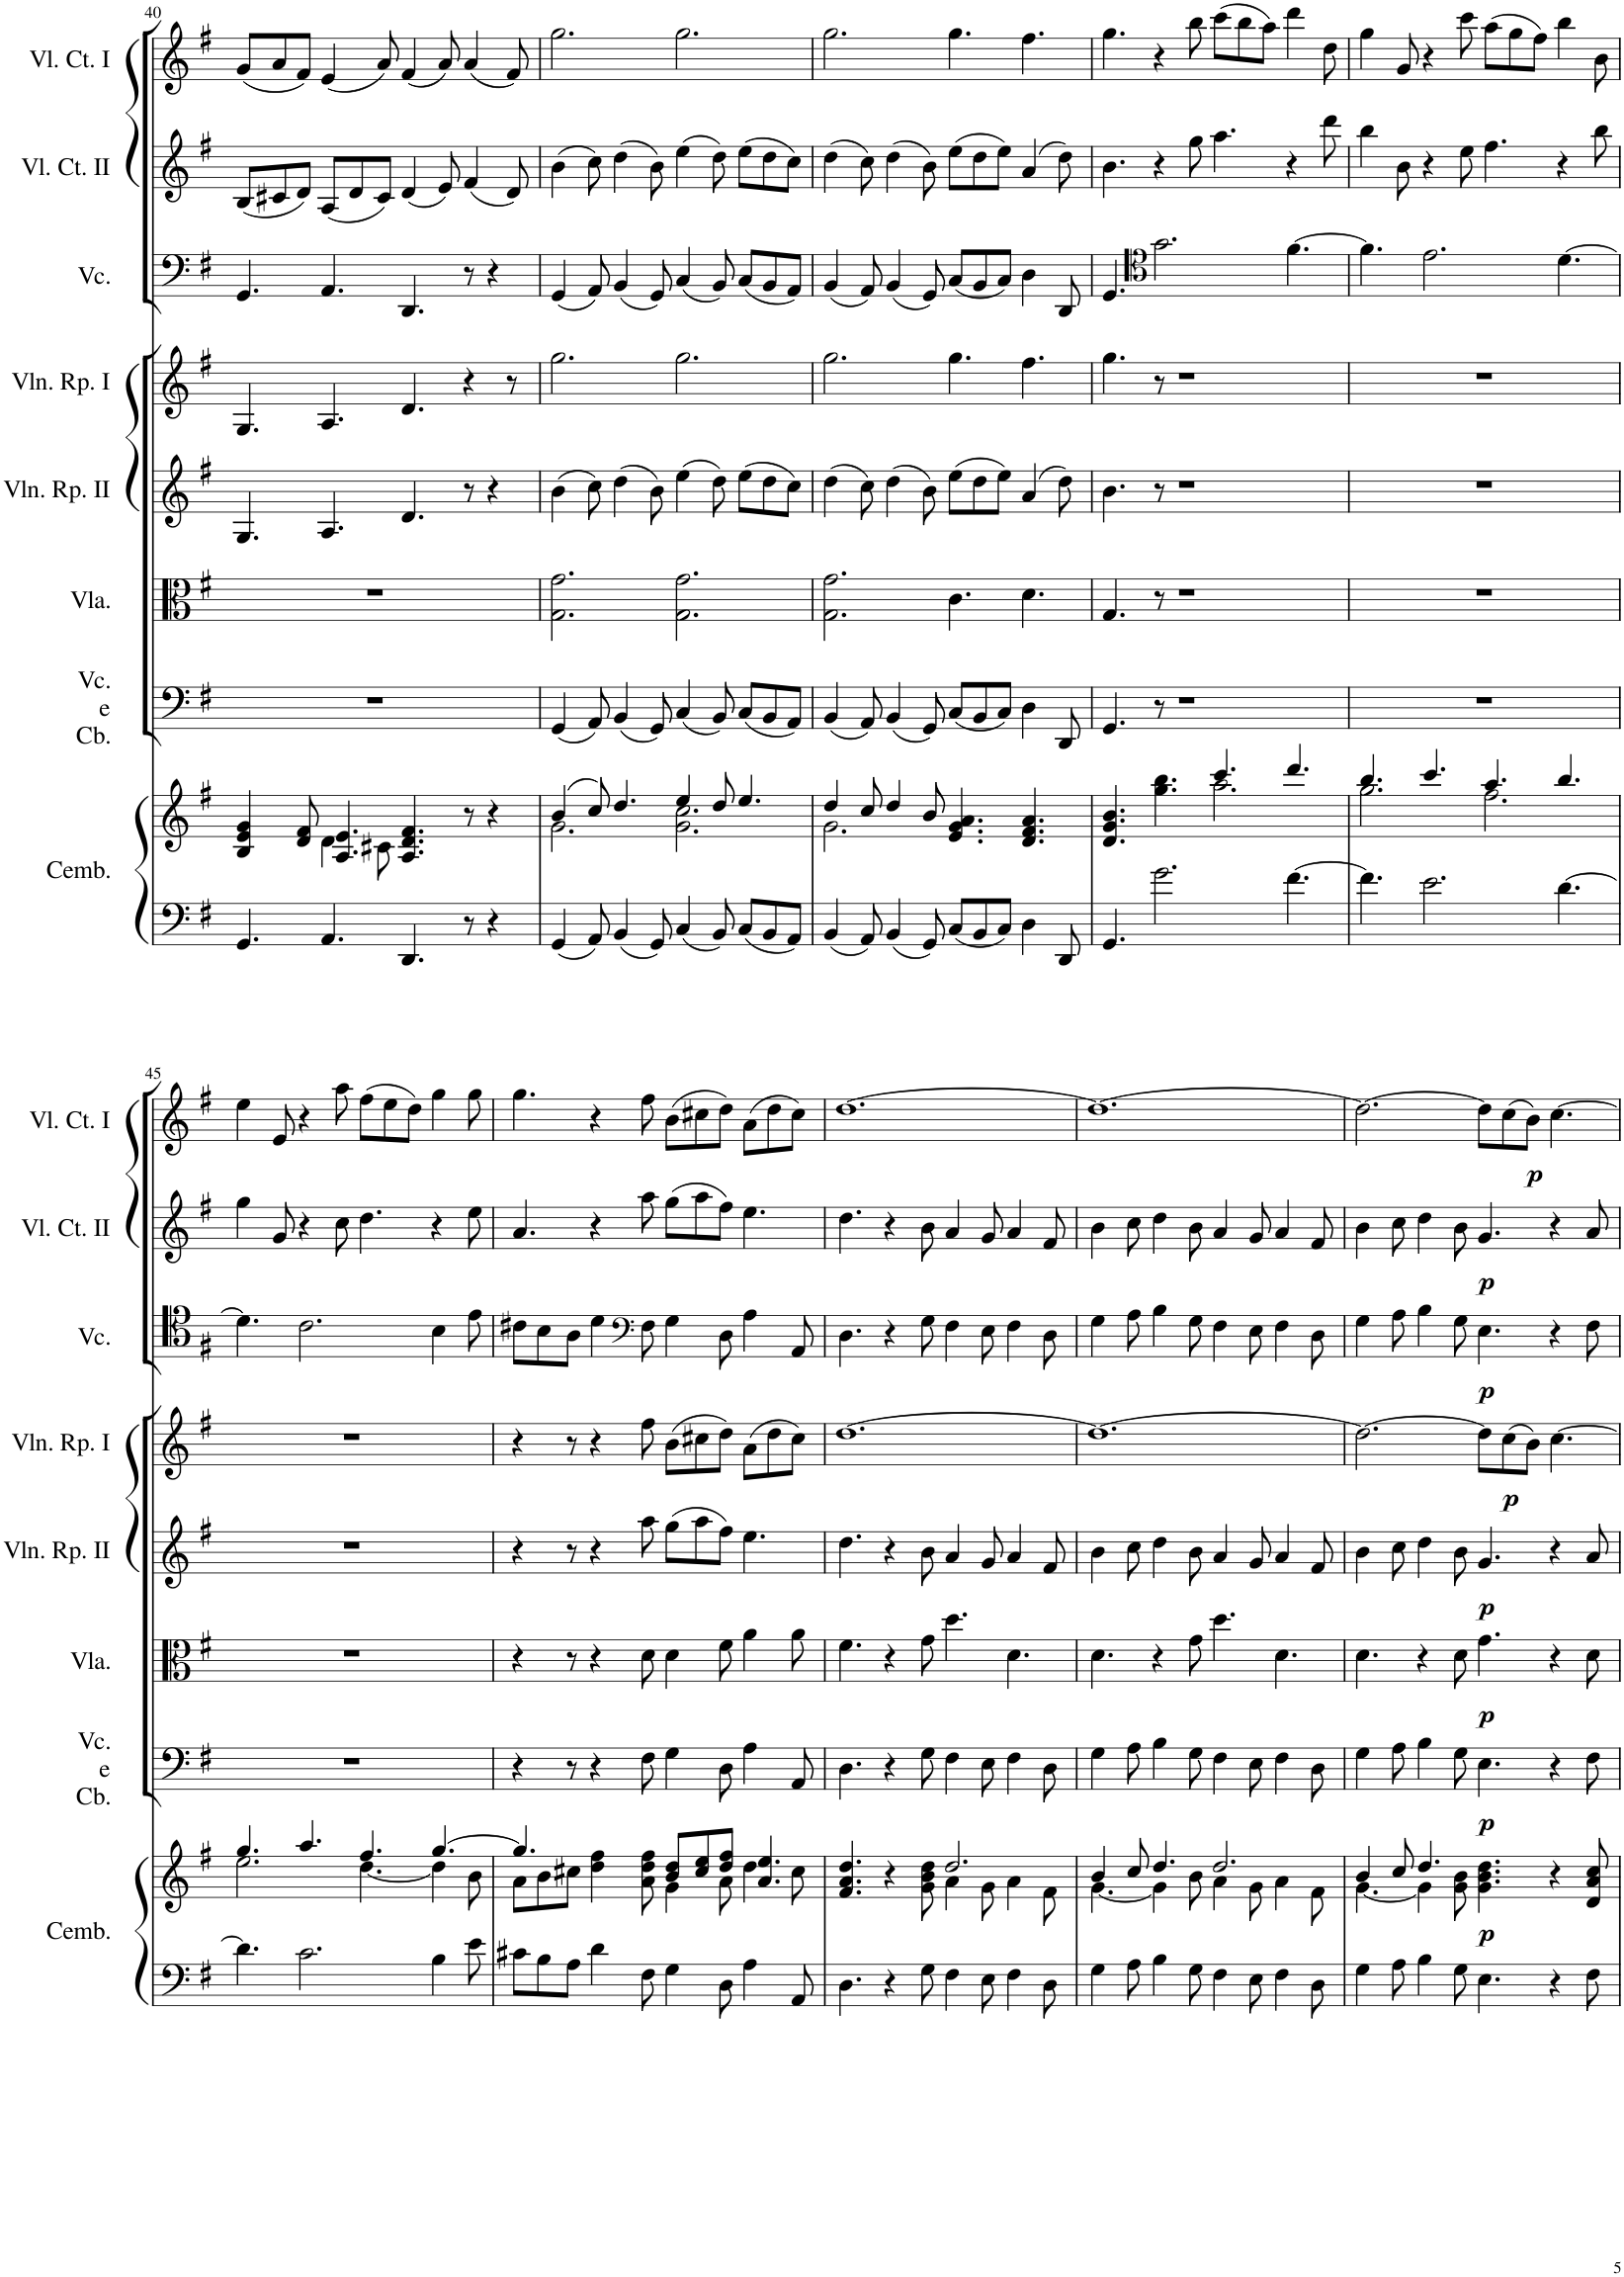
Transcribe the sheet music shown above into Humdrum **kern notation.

**kern	**kern	**dynam	**kern	**dynam	**kern	**dynam	**kern	**dynam	**kern	**dynam	**kern	**dynam	**kern	**dynam	**kern	**dynam	**kern	**dynam
*part9	*part9	*part9	*part8	*part8	*part7	*part7	*part6	*part6	*part5	*part5	*part4	*part4	*part3	*part3	*part2	*part2	*part1	*part1
*staff10	*staff9	*staff9/10	*staff8	*staff8	*staff7	*staff7	*staff6	*staff6	*staff5	*staff5	*staff4	*staff4	*staff3	*staff3	*staff2	*staff2	*staff1	*staff1
*I"Cembalo (Organo)	*	*	*I"Contrabassen	*	*I"Violoncello e Contabasso	*	*I"Viola	*	*I"Violino di ripieno II	*	*I"Violino di ripieno I	*	*I"Violoncello	*	*I"Violino concertato II	*	*I"Violino concertato I	*
*I'Cemb.	*	*	*I'Ca. Bsn.	*	*I'Vc. e Cb.	*	*I'Vla.	*	*I'Vln. Rp. II	*	*I'Vln. Rp. I	*	*I'Vc.	*	*I'Vl. Ct. II	*	*I'Vl. Ct. I	*
!!LO:PB:g=z
*clefF4	*clefG2	*	*clefF4	*	*clefF4	*	*clefC3	*	*clefG2	*	*clefG2	*	*clefF4	*	*clefG2	*	*clefG2	*
*	*	*	*Trd7c12	*	*	*	*	*	*	*	*	*	*	*	*	*	*	*
*k[f#]	*k[f#]	*	*k[]	*	*k[f#]	*	*k[f#]	*	*k[f#]	*	*k[f#]	*	*k[f#]	*	*k[f#]	*	*k[f#]	*
*M12/8	*M12/8	*	*M12/8	*	*M12/8	*	*M12/8	*	*M12/8	*	*M12/8	*	*M12/8	*	*M12/8	*	*M12/8	*
=40	=40	=40	=40	=40	=40	=40	=40	=40	=40	=40	=40	=40	=40	=40	=40	=40	=40	=40
*	*^	*	*	*	*	*	*	*	*	*	*	*	*	*	*	*	*	*
4.GG/	4B/ 4e/ 4g/	4.ryy	.	1.r	.	1.r	.	1.r	.	4.G/	.	4.G/	.	4.GG/	.	(8B/L	.	(8g/L	.
.	.	.	.	.	.	.	.	.	.	.	.	.	.	.	.	8c#X/	.	8a/	.
.	8d/ 8f#/	.	.	.	.	.	.	.	.	.	.	.	.	.	.	8d/J)	.	8f#/J)	.
4.AA/	4.A/ 4.e/	4d\	.	.	.	.	.	.	.	4.A/	.	4.A/	.	4.AA/	.	(8A/L	.	(4e/	.
.	.	.	.	.	.	.	.	.	.	.	.	.	.	.	.	8d/	.	.	.
.	.	8c#X\	.	.	.	.	.	.	.	.	.	.	.	.	.	8c#/J)	.	8a/)	.
4.DD/	4.A/ 4.d/ 4.f#/	2.ryy	.	.	.	.	.	.	.	4.d/	.	4.d/	.	4.DD/	.	(4d/	.	(4f#/	.
.	.	.	.	.	.	.	.	.	.	.	.	.	.	.	.	8e/)	.	8a/)	.
8r	8r	.	.	.	.	.	.	.	.	8r	.	4r	.	8r	.	(4f#/	.	(4a/	.
4r	4r	.	.	.	.	.	.	.	.	4r	.	.	.	4r	.	.	.	.	.
.	.	.	.	.	.	.	.	.	.	.	.	8r	.	.	.	8d/)	.	8f#/)	.
=41	=41	=41	=41	=41	=41	=41	=41	=41	=41	=41	=41	=41	=41	=41	=41	=41	=41	=41	=41
4GG/	(4b/	2.g\	.	(4GG	.	(4GG/	.	2.G\ 2.g\	.	(4b\	.	2.gg\	.	(4GG/	.	(4b\	.	2.gg\	.
8AA/	8cc/)	.	.	8AA)	.	8AA/)	.	.	.	8cc\)	.	.	.	8AA/)	.	8cc\)	.	.	.
4BB/	4.dd/	.	.	(4BB	.	(4BB/	.	.	.	(4dd\	.	.	.	(4BB/	.	(4dd\	.	.	.
8GG/	.	.	.	8GG)	.	8GG/)	.	.	.	8b\)	.	.	.	8GG/)	.	8b\)	.	.	.
4C/	4ee/	2.g\ 2.cc\	.	(4C	.	(4C/	.	2.G\ 2.g\	.	(4ee\	.	2.gg\	.	(4C/	.	(4ee\	.	2.gg\	.
8BB/	8dd/	.	.	8BB)	.	8BB/)	.	.	.	8dd\)	.	.	.	8BB/)	.	8dd\)	.	.	.
8C/L	4.ee/	.	.	(8C/L	.	(8C/L	.	.	.	(8ee\L	.	.	.	(8C/L	.	(8ee\L	.	.	.
8BB/	.	.	.	8BB/	.	8BB/	.	.	.	8dd\	.	.	.	8BB/	.	8dd\	.	.	.
8AA/J	.	.	.	8AA/J)	.	8AA/J)	.	.	.	8cc\J)	.	.	.	8AA/J)	.	8cc\J)	.	.	.
=42	=42	=42	=42	=42	=42	=42	=42	=42	=42	=42	=42	=42	=42	=42	=42	=42	=42	=42	=42
4BB/	4dd/	2.g\	.	(4BB	.	(4BB/	.	2.G\ 2.g\	.	(4dd\	.	2.gg\	.	(4BB/	.	(4dd\	.	2.gg\	.
8AA/	8cc/	.	.	8AA)	.	8AA/)	.	.	.	8cc\)	.	.	.	8AA/)	.	8cc\)	.	.	.
4BB/	4dd/	.	.	(4BB	.	(4BB/	.	.	.	(4dd\	.	.	.	(4BB/	.	(4dd\	.	.	.
8GG/	8b/	.	.	8GG)	.	8GG/)	.	.	.	8b\)	.	.	.	8GG/)	.	8b\)	.	.	.
8C/L	4.e/ 4.g/ 4.a/	2.ryy	.	(8C/L	.	(8C/L	.	4.c\	.	(8ee\L	.	4.gg\	.	(8C/L	.	(8ee\L	.	4.gg\	.
8BB/	.	.	.	8BB/	.	8BB/	.	.	.	8dd\	.	.	.	8BB/	.	8dd\	.	.	.
8C/J	.	.	.	8C/J)	.	8C/J)	.	.	.	8ee\J)	.	.	.	8C/J)	.	8ee\J)	.	.	.
4D\	4.d/ 4.f#/ 4.a/	.	.	4D	.	4D\	.	4.d\	.	(4a/	.	4.ff#\	.	4D\	.	(4a/	.	4.ff#\	.
8DD/	.	.	.	8DD	.	8DD/	.	.	.	8dd\)	.	.	.	8DD/	.	8dd\)	.	.	.
=43	=43	=43	=43	=43	=43	=43	=43	=43	=43	=43	=43	=43	=43	=43	=43	=43	=43	=43	=43
4.GG/	4.d/ 4.g/ 4.b/	2.ryy	.	4.GG	.	4.GG/	.	4.G/	.	4.b\	.	4.gg\	.	4.GG/	.	4.b\	.	4.gg\	.
*	*	*	*	*	*	*	*	*	*	*	*	*	*	*clefC4	*	*	*	*	*
2.g\	4.gg\ 4.bb\	.	.	8r	.	8r	.	8r	.	8r	.	8r	.	2.g\	.	4r	.	4r	.
.	.	.	.	1r	.	1r	.	1r	.	1r	.	1r	.	.	.	.	.	.	.
.	.	.	.	.	.	.	.	.	.	.	.	.	.	.	.	8gg\	.	8bb\	.
.	4.ccc/	2.aa\	.	.	.	.	.	.	.	.	.	.	.	.	.	4.aa\	.	(8ccc\L	.
.	.	.	.	.	.	.	.	.	.	.	.	.	.	.	.	.	.	8bb\	.
.	.	.	.	.	.	.	.	.	.	.	.	.	.	.	.	.	.	8aa\J)	.
[4.f#\	4.ddd/	.	.	.	.	.	.	.	.	.	.	.	.	[4.f#\	.	4r	.	4ddd\	.
.	.	.	.	.	.	.	.	.	.	.	.	.	.	.	.	8ddd\	.	8dd\	.
=44	=44	=44	=44	=44	=44	=44	=44	=44	=44	=44	=44	=44	=44	=44	=44	=44	=44	=44	=44
4.f#\]	4.bb/	2.gg\	.	1.r	.	1.r	.	1.r	.	1.r	.	1.r	.	4.f#\]	.	4bb\	.	4gg\	.
.	.	.	.	.	.	.	.	.	.	.	.	.	.	.	.	8b\	.	8g/	.
2.e\	4.ccc/	.	.	.	.	.	.	.	.	.	.	.	.	2.e\	.	4r	.	4r	.
.	.	.	.	.	.	.	.	.	.	.	.	.	.	.	.	8ee\	.	8ccc\	.
.	4.aa/	2.ff#\	.	.	.	.	.	.	.	.	.	.	.	.	.	4.ff#\	.	(8aa\L	.
.	.	.	.	.	.	.	.	.	.	.	.	.	.	.	.	.	.	8gg\	.
.	.	.	.	.	.	.	.	.	.	.	.	.	.	.	.	.	.	8ff#\J)	.
[4.d\	4.bb/	.	.	.	.	.	.	.	.	.	.	.	.	[4.d\	.	4r	.	4bb\	.
.	.	.	.	.	.	.	.	.	.	.	.	.	.	.	.	8bb\	.	8b\	.
!!LO:LB:g=z
=45	=45	=45	=45	=45	=45	=45	=45	=45	=45	=45	=45	=45	=45	=45	=45	=45	=45	=45	=45
4.d\]	4.gg/	2.ee\	.	1.r	.	1.r	.	1.r	.	1.r	.	1.r	.	4.d\]	.	4gg\	.	4ee\	.
.	.	.	.	.	.	.	.	.	.	.	.	.	.	.	.	8g/	.	8e/	.
2.c\	4.aa/	.	.	.	.	.	.	.	.	.	.	.	.	2.c\	.	4r	.	4r	.
.	.	.	.	.	.	.	.	.	.	.	.	.	.	.	.	8cc\	.	8aa\	.
.	4.ff#/	[4.dd\	.	.	.	.	.	.	.	.	.	.	.	.	.	4.dd\	.	(8ff#\L	.
.	.	.	.	.	.	.	.	.	.	.	.	.	.	.	.	.	.	8ee\	.
.	.	.	.	.	.	.	.	.	.	.	.	.	.	.	.	.	.	8dd\J)	.
4B\	[4.gg/	4dd\]	.	.	.	.	.	.	.	.	.	.	.	4B\	.	4r	.	4gg\	.
8e\	.	8b\	.	.	.	.	.	.	.	.	.	.	.	8e\	.	8ee\	.	8gg\	.
=46	=46	=46	=46	=46	=46	=46	=46	=46	=46	=46	=46	=46	=46	=46	=46	=46	=46	=46	=46
8c#X\L	4.gg/]	8a\L	.	4r	.	4r	.	4r	.	4r	.	4r	.	8c#X\L	.	4.a/	.	4.gg\	.
8B\	.	8b\	.	.	.	.	.	.	.	.	.	.	.	8B\	.	.	.	.	.
8A\J	.	8cc#X\J	.	8r	.	8r	.	8r	.	8r	.	8r	.	8A\J	.	.	.	.	.
4d\	4dd\ 4ff#\	4.ryy	.	4r	.	4r	.	4r	.	4r	.	4r	.	4d\	.	4r	.	4r	.
*	*	*	*	*	*	*	*	*	*	*	*	*	*	*clefF4	*	*	*	*	*
8F#\	8a\ 8dd\ 8ff#\	.	.	8F#X	.	8F#\	.	8d\	.	8aa\	.	8ff#\	.	8F#\	.	8aa\	.	8ff#\	.
4G\	8b/ 8dd/L	4g\	.	4G	.	4G\	.	4d\	.	(8gg\L	.	(8b\L	.	4G\	.	(8gg\L	.	(8b\L	.
.	8cc#/ 8ee/	.	.	.	.	.	.	.	.	8aa\	.	8cc#X\	.	.	.	8aa\	.	8cc#X\	.
8D\	8dd/ 8ff#/J	8a\	.	8D	.	8D\	.	8f#\	.	8ff#\J)	.	8dd\J)	.	8D\	.	8ff#\J)	.	8dd\J)	.
4A\	4.a/ 4.ee/	4dd\	.	4A	.	4A\	.	4a\	.	4.ee\	.	(8a\L	.	4A\	.	4.ee\	.	(8a\L	.
.	.	.	.	.	.	.	.	.	.	.	.	8dd\	.	.	.	.	.	8dd\	.
8AA/	.	8cc#\	.	8AA	.	8AA/	.	8a\	.	.	.	8cc#\J)	.	8AA/	.	.	.	8cc#\J)	.
=47	=47	=47	=47	=47	=47	=47	=47	=47	=47	=47	=47	=47	=47	=47	=47	=47	=47	=47	=47
4.D\	4.f#/ 4.a/ 4.dd/	2.ryy	.	4.D	.	4.D\	.	4.f#\	.	4.dd\	.	[1.dd	.	4.D\	.	4.dd\	.	[1.dd	.
4r	4r	.	.	4r	.	4r	.	4r	.	4r	.	.	.	4r	.	4r	.	.	.
8G\	8g\ 8b\ 8dd\	.	.	8G	.	8G\	.	8g\	.	8b\	.	.	.	8G\	.	8b\	.	.	.
4F#\	2.dd/	4a\	.	4F#X	.	4F#\	.	4.dd\	.	4a/	.	.	.	4F#\	.	4a/	.	.	.
8E\	.	8g\	.	8E	.	8E\	.	.	.	8g/	.	.	.	8E\	.	8g/	.	.	.
4F#\	.	4a\	.	4F#	.	4F#\	.	4.d\	.	4a/	.	.	.	4F#\	.	4a/	.	.	.
8D\	.	8f#\	.	8D	.	8D\	.	.	.	8f#/	.	.	.	8D\	.	8f#/	.	.	.
=48	=48	=48	=48	=48	=48	=48	=48	=48	=48	=48	=48	=48	=48	=48	=48	=48	=48	=48	=48
4G\	4b/	[4.g\	.	4G	.	4G\	.	4.d\	.	4b\	.	1.dd_	.	4G\	.	4b\	.	1.dd_	.
8A\	8cc/	.	.	8A	.	8A\	.	.	.	8cc\	.	.	.	8A\	.	8cc\	.	.	.
4B\	4.dd/	4g\]	.	4B	.	4B\	.	4r	.	4dd\	.	.	.	4B\	.	4dd\	.	.	.
8G\	.	8b\	.	8G	.	8G\	.	8g\	.	8b\	.	.	.	8G\	.	8b\	.	.	.
4F#\	2.dd/	4a\	.	4F#X	.	4F#\	.	4.dd\	.	4a/	.	.	.	4F#\	.	4a/	.	.	.
8E\	.	8g\	.	8E	.	8E\	.	.	.	8g/	.	.	.	8E\	.	8g/	.	.	.
4F#\	.	4a\	.	4F#	.	4F#\	.	4.d\	.	4a/	.	.	.	4F#\	.	4a/	.	.	.
8D\	.	8f#\	.	8D	.	8D\	.	.	.	8f#/	.	.	.	8D\	.	8f#/	.	.	.
=49	=49	=49	=49	=49	=49	=49	=49	=49	=49	=49	=49	=49	=49	=49	=49	=49	=49	=49	=49
4G\	4b/	[4.g\	.	4G	.	4G\	.	4.d\	.	4b\	.	2.dd\_	.	4G\	.	4b\	.	2.dd\_	.
8A\	8cc/	.	.	8A	.	8A\	.	.	.	8cc\	.	.	.	8A\	.	8cc\	.	.	.
4B\	4.dd/	4g\]	.	4B	.	4B\	.	4r	.	4dd\	.	.	.	4B\	.	4dd\	.	.	.
8G\	.	8g\ 8b\	.	8G	.	8G\	.	8d\	.	8b\	.	.	.	8G\	.	8b\	.	.	.
!	!	!	!LO:DY:b	!	!LO:DY:b	!	!LO:DY:b	!	!LO:DY:b	!	!LO:DY:b	!	!	!	!LO:DY:b	!	!LO:DY:b	!	!
4.E\	4.g\ 4.b\ 4.dd\	2.ryy	p	4.E	p	4.E\	p	4.g\	p	4.g/	p	8dd\L]	.	4.E\	p	4.g/	p	8dd\L]	.
!	!	!	!	!	!	!	!	!	!	!	!	!	!LO:DY:b	!	!	!	!	!	!
.	.	.	.	.	.	.	.	.	.	.	.	(8cc\	p	.	.	.	.	(8cc\	.
!	!	!	!	!	!	!	!	!	!	!	!	!	!	!	!	!	!	!	!LO:DY:b
.	.	.	.	.	.	.	.	.	.	.	.	8b\J)	.	.	.	.	.	8b\J)	p
4r	4r	.	.	4r	.	4r	.	4r	.	4r	.	[4.cc\	.	4r	.	4r	.	[4.cc\	.
8F#\	8d/ 8a/ 8cc/	.	.	8F#X	.	8F#\	.	8d\	.	8a/	.	.	.	8F#\	.	8a/	.	.	.
*	*v	*v	*	*	*	*	*	*	*	*	*	*	*	*	*	*	*	*	*
=	=	=	=	=	=	=	=	=	=	=	=	=	=	=	=	=	=	=
*-	*-	*-	*-	*-	*-	*-	*-	*-	*-	*-	*-	*-	*-	*-	*-	*-	*-	*-
